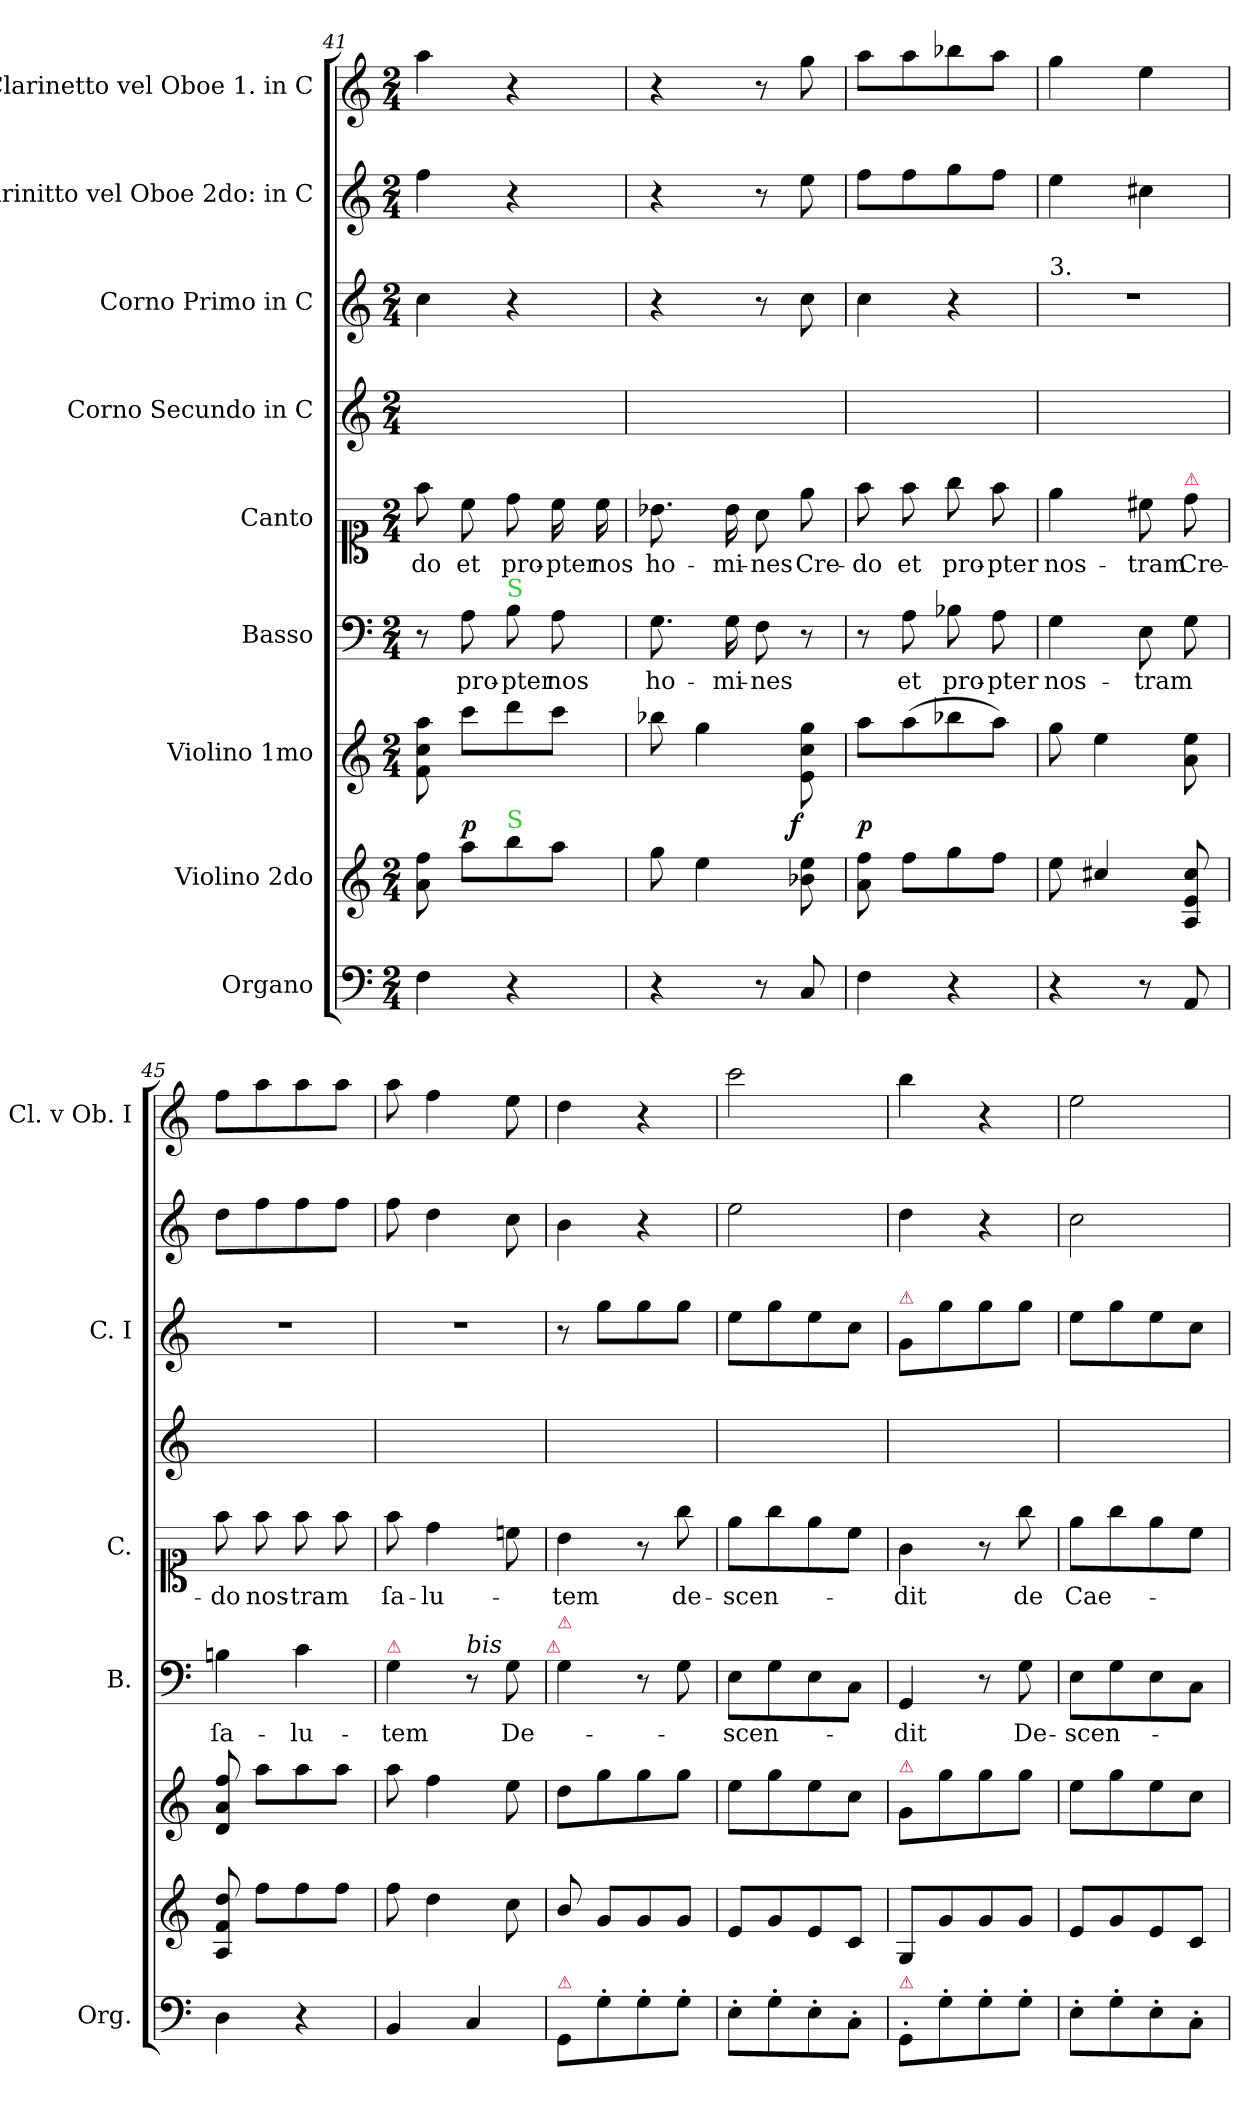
**kern	**kern	**dynam	**kern	**dynam	**kern	**text	**kern	**text	**kern	**kern	**kern	**kern
*part9	*part8	*part8	*part7	*part7	*part6	*part6	*part5	*part5	*part4	*part3	*part2	*part1
*staff9	*staff8	*staff8	*staff7	*staff7	*staff6	*staff6	*staff5	*staff5	*staff4	*staff3	*staff2	*staff1
*I"Organo	*I"Violino 2do	*	*I"Violino 1mo	*	*I"Basso	*	*I"Canto	*	*I"Corno Secundo in C	*I"Corno Primo in C	*I"Clarinitto vel Oboe 2do: in C	*I"Clarinetto vel Oboe 1. in C
*I'Org.	*	*	*	*	*I'B.	*	*I'C.	*	*	*I'C. I	*	*I'Cl. v Ob. I
*clefF4	*clefG2	*	*clefG2	*	*clefF4	*	*clefC1	*	*clefG2	*clefG2	*clefG2	*clefG2
*k[]	*k[]	*	*k[]	*	*k[]	*	*k[]	*	*k[]	*k[]	*k[]	*k[]
*M2/4	*M2/4	*	*M2/4	*	*M2/4	*	*M2/4	*	*M2/4	*M2/4	*M2/4	*M2/4
=41	=41	=41	=41	=41	=41	=41	=41	=41	=41	=41	=41	=41
4F\	8a\ 8ff\	.	8f\ 8cc\ 8aa\	.	8r	.	8ff\	-do	2ryy	4cc\	4ff\	4aa\
!	!	!	!	!LO:DY:b	!	!	!	!	!	!	!	!
.	8aa\L	.	8ccc\L	p	8A\	pro-	8cc\	et	.	.	.	.
!	!	!	!	!	!LO:TX:a:color=limegreen:t=S	!	!	!	!	!	!	!
!	!LO:TX:a:color=limegreen:t=S	!	!	!	!	!	!	!	!	!	!	!
4r	8bb\	.	8ddd\	.	8B\	-pter	8dd\	pro-	.	4r	4r	4r
.	8aa\J	.	8ccc\J	.	8A\	nos	16cc\	-pter	.	.	.	.
.	.	.	.	.	.	.	16cc\	nos	.	.	.	.
=42	=42	=42	=42	=42	=42	=42	=42	=42	=42	=42	=42	=42
4r	8gg\	.	8bb-X\	.	8.G\	ho-	8.b-X\	ho-	2ryy	4r	4r	4r
.	4ee\	.	4gg\	.	.	.	.	.	.	.	.	.
.	.	.	.	.	16G\	-mi-	16b-\	-mi-	.	.	.	.
8r	.	.	.	.	8F\	-nes	8a\	-nes	.	8r	8r	8r
!	!	!	!	!LO:DY:b:rj	!	!	!	!	!	!	!	!
8C/	8b-X\ 8ee\	.	8e\ 8cc\ 8gg\	f	8r	.	8ee\	Cre-	.	8cc\	8ee\	8gg\
=43	=43	=43	=43	=43	=43	=43	=43	=43	=43	=43	=43	=43
!	!	!	!	!LO:DY:b	!	!	!	!	!	!	!	!
4F\	8a\ 8ff\	.	8aa\L	p.	8r	.	8ff\	-do	2ryy	4cc\	8ff\L	8aa\L
.	8ff\L	.	(>8aa\	.	8A\	et	8ff\	et	.	.	8ff\	8aa\
4r	8gg\	.	8bb-X\	.	8B-X\	pro-	8gg\	pro-	.	4r	8gg\	8bb-X\
.	8ff\J	.	8aa\J)	.	8A\	-pter	8ff\	-pter	.	.	8ff\J	8aa\J
=44	=44	=44	=44	=44	=44	=44	=44	=44	=44	=44	=44	=44
!	!	!	!	!	!	!	!	!	!	!LO:TX:a:t=3.	!	!
4r	8ee\	.	8gg\	.	4G\	nos-	4ee\	nos-	2ryy	2r	4ee\	4gg\
.	4cc#X/	.	4ee\	.	.	.	.	.	.	.	.	.
8r	.	.	.	.	8E\	-tram	8cc#X\	-tram	.	.	4cc#X\	4ee\
!	!	!	!	!	!	!	!LO:TX:a:color=crimson:t=⚠	!	!	!	!	!
8AA/	8A/ 8e/ 8cc#/	.	8a\ 8ee\	.	8G\	.	8dd\	Cre-	.	.	.	.
=45	=45	=45	=45	=45	=45	=45	=45	=45	=45	=45	=45	=45
4D\	8A/ 8f/ 8dd/	.	8d/ 8a/ 8ff/	.	4Bn\	ſa-	8ff\	-do	2ryy	2r	8dd\L	8ff\L
.	8ff\L	.	8aa\L	.	.	.	8ff\	nos-	.	.	8ff\	8aa\
4r	8ff\	.	8aa\	.	4c\	-lu-	8ff\	-tram	.	.	8ff\	8aa\
.	8ff\J	.	8aa\J	.	.	.	8ff\	.	.	.	8ff\J	8aa\J
=46	=46	=46	=46	=46	=46	=46	=46	=46	=46	=46	=46	=46
!	!	!	!	!	!LO:TX:a:color=crimson:t=⚠	!	!	!	!	!	!	!
4BB/	8ff\	.	8aa\	.	4G\	-tem	8ff\	ſa-	2ryy	2r	8ff\	8aa\
.	4dd\	.	4ff\	.	.	.	4dd\	-lu-	.	.	4dd\	4ff\
!	!	!	!	!	!LO:TX:a:i:t=bis	!	!	!	!	!	!	!
4C/	.	.	.	.	8r	.	.	.	.	.	.	.
.	8cc\	.	8ee\	.	8G\	De-	8ccn\	.	.	.	8cc\	8ee\
!	!	!	!	!	!LO:TX:a:color=crimson:t=⚠	!	!	!	!	!	!	!
=47	=47	=47	=47	=47	=47	=47	=47	=47	=47	=47	=47	=47
!	!	!	!	!	!LO:TX:a:color=crimson:t=⚠	!	!	!	!	!	!	!
!LO:TX:a:color=crimson:t=⚠	!	!	!	!	!	!	!	!	!	!	!	!
!	!	!	!	!LO:DY:b	!	!	!	!	!	!	!	!
8GG/L	8b/	.	8dd\L	for	4G	.	4b\	-tem	2ryy	8r	4b\	4dd\
!	!	!LO:DY:b	!	!	!	!	!	!	!	!	!	!
8G'>\	8g/L	for	8gg\	.	.	.	.	.	.	8gg\L	.	.
8G'>\	8g/	.	8gg\	.	8r	.	8r	.	.	8gg\	4r	4r
8G'>\J	8g/J	.	8gg\J	.	8G	.	8gg\	de-	.	8gg\J	.	.
=48	=48	=48	=48	=48	=48	=48	=48	=48	=48	=48	=48	=48
8E'>\L	8e/L	.	8ee\L	.	8E\L	-scen-	8ee\L	-scen-	2ryy	8ee\L	2ee\	2ccc\
8G'>\	8g/	.	8gg\	.	8G\	.	8gg\	.	.	8gg\	.	.
8E'>\	8e/	.	8ee\	.	8E\	.	8ee\	.	.	8ee\	.	.
8C'>\J	8c/J	.	8cc\J	.	8C\J	.	8cc\J	.	.	8cc\J	.	.
=49	=49	=49	=49	=49	=49	=49	=49	=49	=49	=49	=49	=49
!	!	!	!	!	!	!	!	!	!	!LO:TX:a:color=crimson:t=⚠	!	!
!	!	!	!LO:TX:a:color=crimson:t=⚠	!	!	!	!	!	!	!	!	!
!LO:TX:a:color=crimson:t=⚠	!	!	!	!	!	!	!	!	!	!	!	!
8GG'>/L	8G/L	.	8g/L	.	4GG/	-dit	4g\	-dit	2ryy	8g/L	4dd\	4bb\
8G'>\	8g/	.	8gg\	.	.	.	.	.	.	8gg\	.	.
8G'>\	8g/	.	8gg\	.	8r	.	8r	.	.	8gg\	4r	4r
8G'>\J	8g/J	.	8gg\J	.	8G\	De-	8gg\	de	.	8gg\J	.	.
=50	=50	=50	=50	=50	=50	=50	=50	=50	=50	=50	=50	=50
8E'>\L	8e/L	.	8ee\L	.	8E\L	-scen-	8ee\L	Cae-	2ryy	8ee\L	2cc\	2ee\
8G'>\	8g/	.	8gg\	.	8G\	.	8gg\	.	.	8gg\	.	.
8E'>\	8e/	.	8ee\	.	8E\	.	8ee\	.	.	8ee\	.	.
8C'>\J	8c/J	.	8cc\J	.	8C\J	.	8cc\J	.	.	8cc\J	.	.
=	=	=	=	=	=	=	=	=	=	=	=	=
*-	*-	*-	*-	*-	*-	*-	*-	*-	*-	*-	*-	*-
